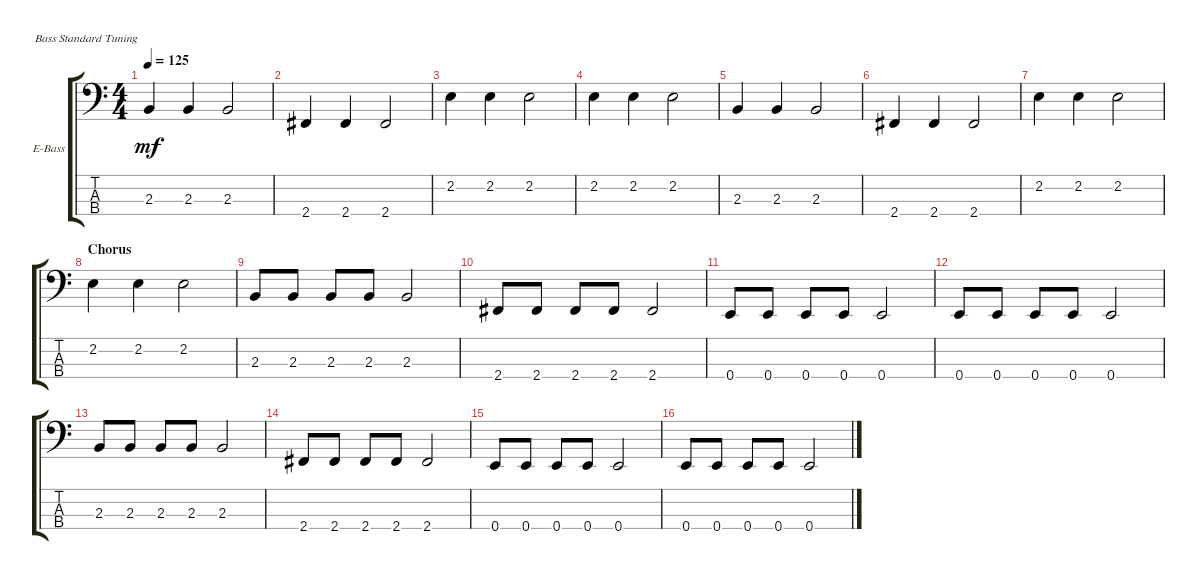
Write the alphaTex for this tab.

\defaultSystemsLayout 4
\bracketExtendMode groupsimilarinstruments
\firstSystemTrackNameOrientation horizontal
\otherSystemsTrackNameOrientation horizontal
\track ("Electric Bass" "E-Bass") {instrument electricbassfinger}
\staff {score tabs}
\tuning (G2 D2 A1 E1)
\ts (4 4)
\tempo 125
\clef f4
\scale
0.333333
\ks c
2.3.4{dy mf} 2.3.4 2.3.2 |
\scale
0.333333 2.4.4 2.4.4 2.4.2 |
\scale
0.333333 2.2.4 2.2.4 2.2.2 |
\scale
0.333333 2.2.4 2.2.4 2.2.2 |
\scale
0.333333 2.3.4 2.3.4 2.3.2 |
2.4.4 2.4.4 2.4.2 |
2.2.4 2.2.4 2.2.2 |
\section ("" "Chorus")
2.2.4 2.2.4 2.2.2 |
2.3.8 2.3.8 2.3.8 2.3.8 2.3.2 |
2.4.8 2.4.8 2.4.8 2.4.8 2.4.2 |
0.4.8 0.4.8 0.4.8 0.4.8 0.4.2 |
0.4.8 0.4.8 0.4.8 0.4.8 0.4.2 |
2.3.8 2.3.8 2.3.8 2.3.8 2.3.2 |
2.4.8 2.4.8 2.4.8 2.4.8 2.4.2 |
0.4.8 0.4.8 0.4.8 0.4.8 0.4.2 |
0.4.8 0.4.8 0.4.8 0.4.8 0.4.2
